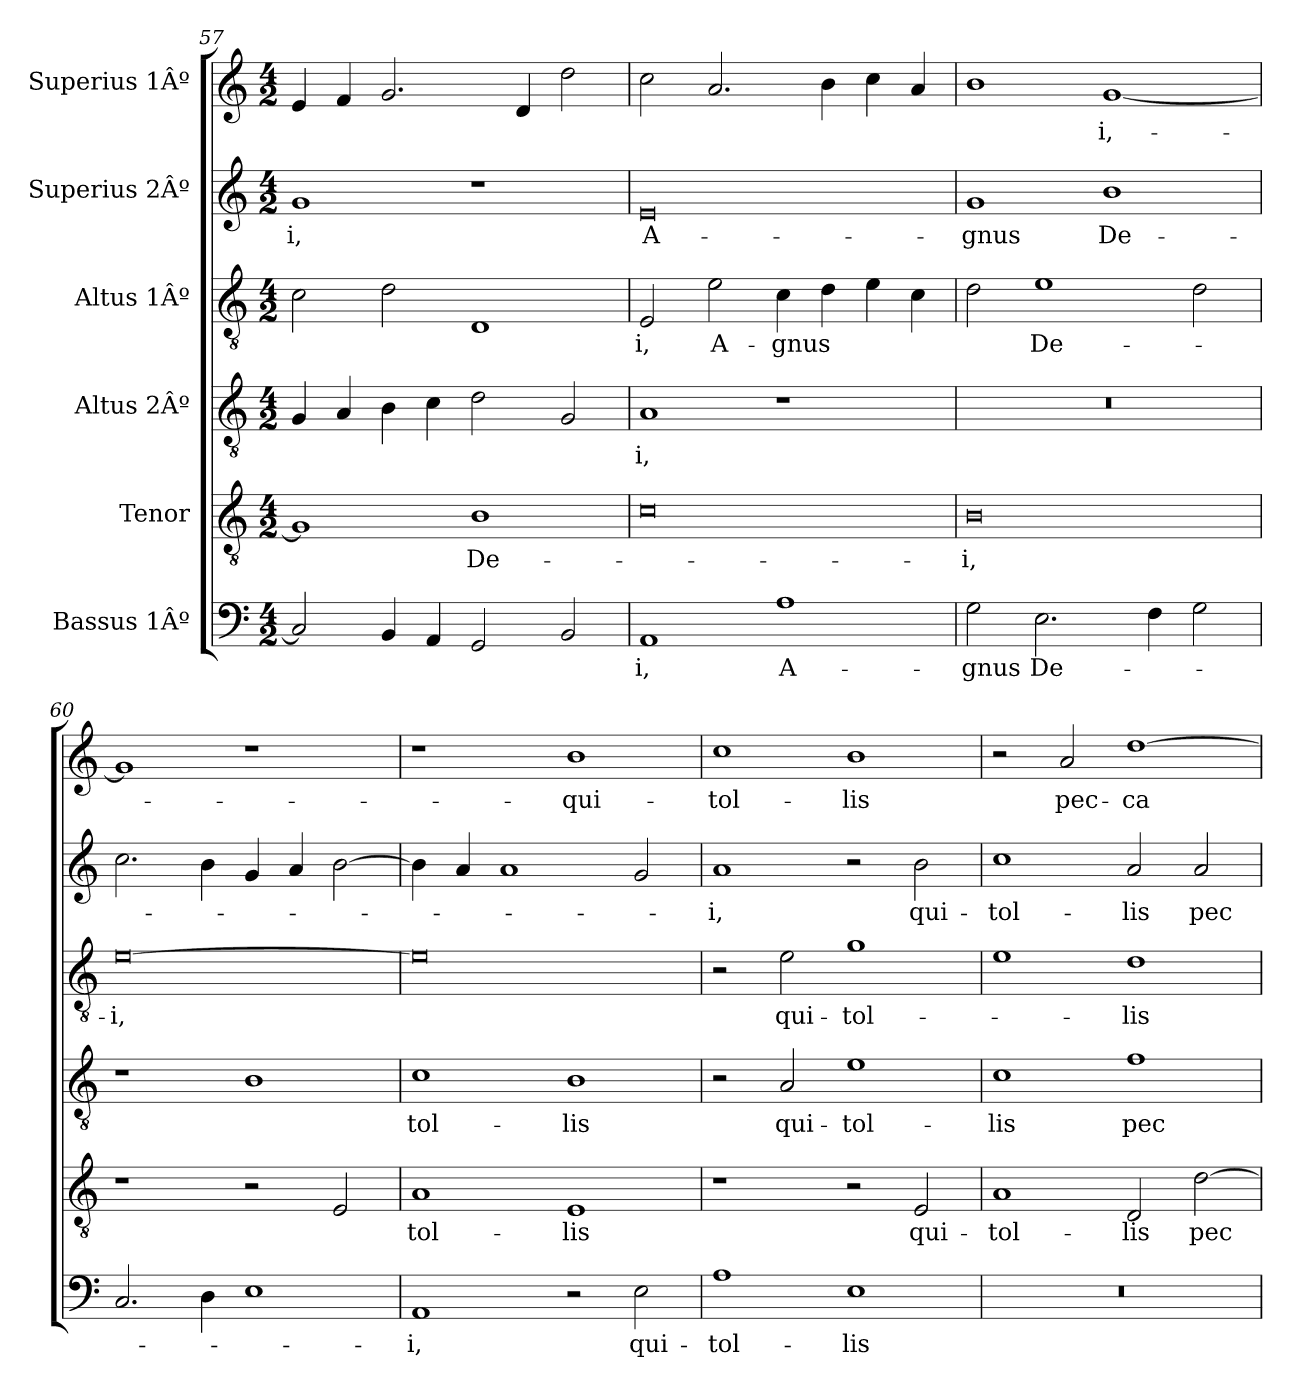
**kern	**text	**kern	**text	**kern	**text	**kern	**text	**kern	**text	**kern	**text
*part6	*part6	*part5	*part5	*part4	*part4	*part3	*part3	*part2	*part2	*part1	*part1
*staff6	*staff6	*staff5	*staff5	*staff4	*staff4	*staff3	*staff3	*staff2	*staff2	*staff1	*staff1
*I"Bassus 1Âº	*	*I"Tenor	*	*I"Altus 2Âº	*	*I"Altus 1Âº	*	*I"Superius 2Âº	*	*I"Superius 1Âº	*
*clefF4	*	*clefGv2	*	*clefGv2	*	*clefGv2	*	*clefG2	*	*clefG2	*
*k[]	*	*k[]	*	*k[]	*	*k[]	*	*k[]	*	*k[]	*
*M4/2	*	*M4/2	*	*M4/2	*	*M4/2	*	*M4/2	*	*M4/2	*
=57	=57	=57	=57	=57	=57	=57	=57	=57	=57	=57	=57
2C/]	.	1G/]	.	4G/	.	2c\	.	1g/	-i,	4e/	.
.	.	.	.	4A/	.	.	.	.	.	4f/	.
4BB/	.	.	.	4B\	.	2d\	.	.	.	2.g/	.
4AA/	.	.	.	4c\	.	.	.	.	.	.	.
2GG/	.	1B\	De-	2d\	.	1D/	.	1r	.	.	.
.	.	.	.	.	.	.	.	.	.	4d/	.
2BB/	.	.	.	2G/	.	.	.	.	.	2dd\	.
=58	=58	=58	=58	=58	=58	=58	=58	=58	=58	=58	=58
1AA/	-i,	0c\	.	1A/	-i,	2E/	-i,	0e/	A-	2cc\	.
.	.	.	.	.	.	2e\	A-	.	.	2.a/	.
1A\	A-	.	.	1r	.	4c\	-gnus	.	.	.	.
.	.	.	.	.	.	4d\	.	.	.	4b\	.
.	.	.	.	.	.	4e\	.	.	.	4cc\	.
.	.	.	.	.	.	4c\	.	.	.	4a/	.
=59	=59	=59	=59	=59	=59	=59	=59	=59	=59	=59	=59
2G\	-gnus	0B\	-i,	0r	.	2d\	.	1g/	-gnus	1b\	.
2.E\	De-	.	.	.	.	1e\	De-	.	.	.	.
.	.	.	.	.	.	.	.	1b\	De-	[1g/	i,-
4F\	.	.	.	.	.	.	.	.	.	.	.
2G\	.	.	.	.	.	2d\	.	.	.	.	.
=60	=60	=60	=60	=60	=60	=60	=60	=60	=60	=60	=60
2.C/	.	1r	.	1r	.	[0e\	-i,	2.cc\	.	1g/]	.
4D\	.	.	.	.	.	.	.	4b\	.	.	.
1E\	.	2r	.	1B\	.	.	.	4g/	.	1r	.
.	.	.	.	.	.	.	.	4a/	.	.	.
.	.	2E/	.	.	.	.	.	[2b\	.	.	.
=61	=61	=61	=61	=61	=61	=61	=61	=61	=61	=61	=61
1AA/	-i,	1A/	tol-	1c\	tol-	0e\]	.	4b\]	.	1r	.
.	.	.	.	.	.	.	.	4a/	.	.	.
.	.	.	.	.	.	.	.	1a/	.	.	.
2r	.	1E/	-lis	1B\	-lis	.	.	.	.	1b\	qui-
2E\	qui-	.	.	.	.	.	.	2g/	.	.	.
=62	=62	=62	=62	=62	=62	=62	=62	=62	=62	=62	=62
1A\	tol-	1r	.	2r	.	2r	.	1a/	-i,	1cc\	tol-
.	.	.	.	2A/	qui-	2e\	qui-	.	.	.	.
1E\	-lis	2r	.	1e\	tol-	1g\	tol-	2r	.	1b\	-lis
.	.	2E/	qui-	.	.	.	.	2b\	qui-	.	.
=63	=63	=63	=63	=63	=63	=63	=63	=63	=63	=63	=63
0r	.	1A/	tol-	1c\	-lis	1e\	.	1cc\	tol-	2r	.
.	.	.	.	.	.	.	.	.	.	2a/	pec-
.	.	2D/	-lis	1f\	pec-	1d\	-lis	2a/	-lis	[1dd\	-ca-
.	.	[2d\	pec-	.	.	.	.	2a/	pec-	.	.
=	=	=	=	=	=	=	=	=	=	=	=
*-	*-	*-	*-	*-	*-	*-	*-	*-	*-	*-	*-
